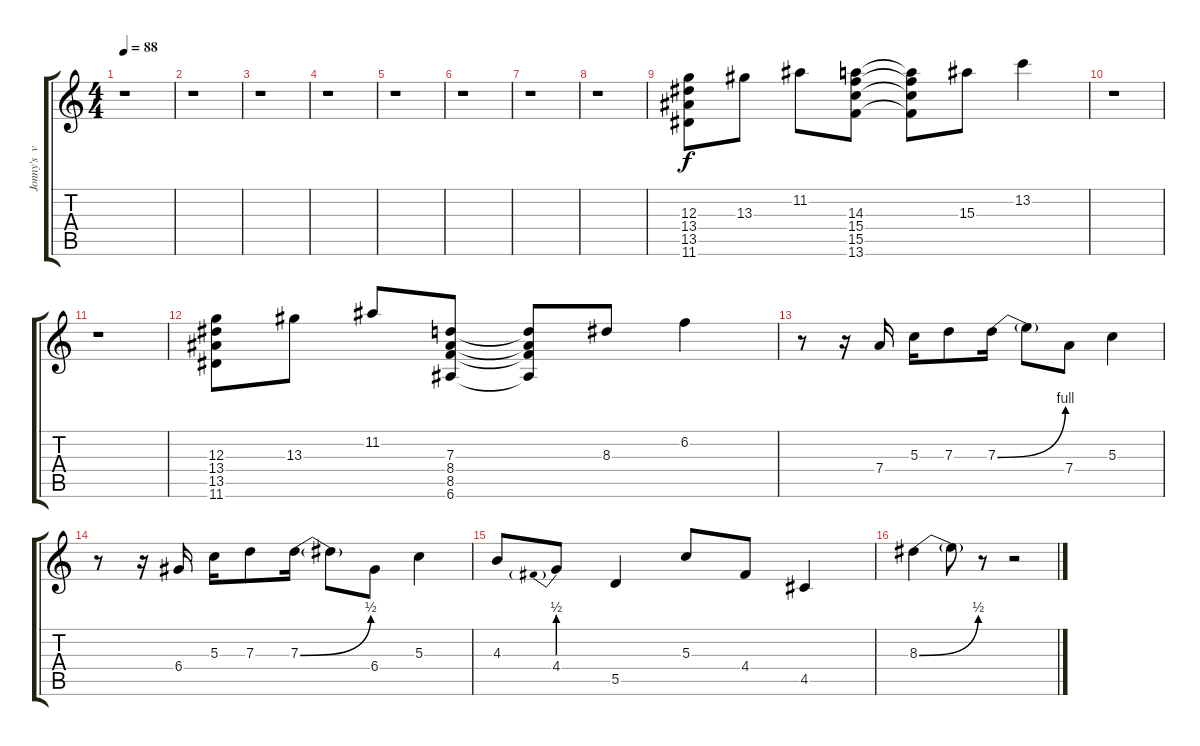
\track ("Jonny's  versos" "Jonny's  v") {instrument electricguitarjazz}
\staff {score tabs}
\tuning (E4 B3 G3 D3 A2 E2) {hide}
\ts (4 4)
\tempo 88
\clef g2
\ks c
r.1{dy f instrument electricguitarjazz} |
r.1 |
r.1 |
r.1 |
r.1 |
r.1 |
r.1 |
r.1 |
(12.3 13.4 13.5 11.6).8 13.3.8 11.2.8 (14.3 15.4 15.5 13.6).8 (14.3{t} 15.4{t} 15.5{t} 13.6{t}).8 15.3.8 13.2.4 |
r.1 |
r.1 |
(12.3 13.4 13.5 11.6).8 13.3.8 11.2.8 (7.3 8.4 8.5 6.6).8 (7.3{t} 8.4{t} 8.5{t} 6.6{t}).8 8.3.8 6.2.4 |
r.8 r.16 7.4.16 5.3.16 7.3.8 7.3{be (bend 0 0 60 4)}.16 7.3{t}.8 7.4.8 5.3.4 |
r.8 r.16 6.4.16 5.3.16 7.3.8 7.3{be (bend 0 0 60 2)}.16 7.3{t}.8 6.4.8 5.3.4 |
4.3.8 4.4{be (prebend 0 2 60 2)}.8 5.5.4 5.3.8 4.4.8 4.5.4 |
8.3{be (bend 0 0 60 2)}.4 8.3{t}.8 r.8 r.2
